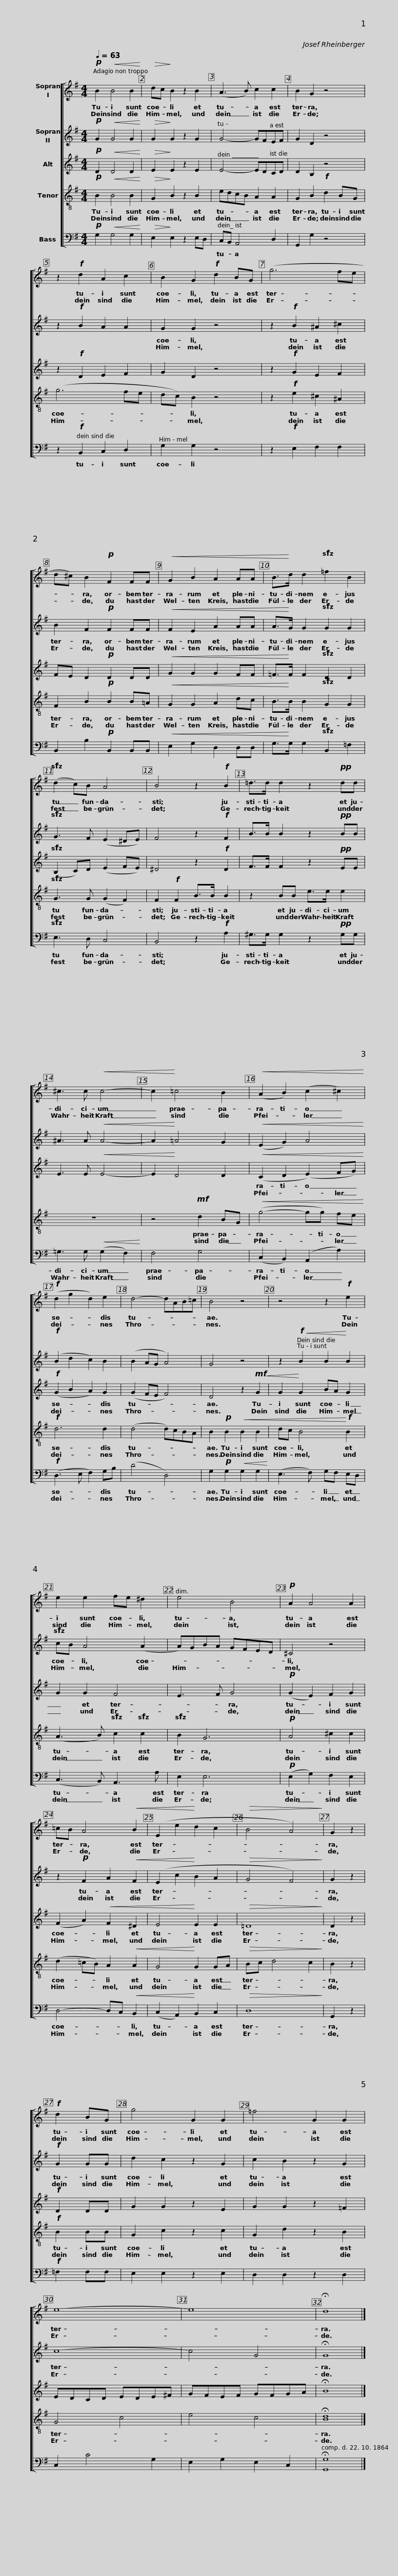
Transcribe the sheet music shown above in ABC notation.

X:1
%%score [ 1 2 3 4 5 ]
L:1/8
Q:1/4=63
M:4/4
I:linebreak $
K:G
V:1 treble
V:2 treble
V:3 treble
V:4 treble-8
V:5 bass
V:1
!p! B2!<(! B4 B2!<)! |!>(! dc!>)! B2 z2 B2 | (A3 B) c2 c2 | B2 G2 z4 | z2!f! d2 A2 c2 |$ %5
 B2 G2!f! d2 BG | (g6 fe | d^c) B2!p! F2 FF |!<(! G2 B2 A2 AA | B>!<)!d d2!sfz! =f2 B2 |$ %10
!sfz! (d2 c)B A4 | B4 z2!f! B2 | =d>d d2 z2!pp! dd | ^c3 c!<(! c4- | c2!<)! =c4 B2 |$ %15
!<(! (A2 B2) (c2 ^c2)!<)! |!f! (d2 g2 d2) e2 | d4- dAB=c | B4 z4 | z4 z2!f! e2 |$ %20
 e2 e2 fe ^d2 | e4 B4 |!p! A2 A4 A2 | =cB A4!<(! B2 | (E2 e2!<)! d2 c2 | %25
!>(! B4 A4)!>)! | G2 z2 |$!f! d2 BG | g4 G2 G2 | =f4 G2 G2 | %30
 e8- | e8 | !fermata!d8 |] %33
V:2
!p! G2!<(! G4 G2!<)! |!>(! G2!>)! G2 z2 G2 | G4- GFEF | G2 D2 z4 | z2!f! B2 A2 A2 |$ %5
 G2 G2 z4 | z2!f! B2 ^A2 ^c2 | B2 F2!p! F2 FF |!<(! F2 E2 A2 AA | A>!<)!G G2!sfz! G2 G2 |$ %10
!sfz! G3 F (E2 ^DE) | F4 z2!f! F2 | B>B B2 z2!pp! BB | ^A3 A!<(! A4- | A2!<)! =A4 G2 |$ %15
!<(! (E2 G2) A4!<)! |!f! (B2 d2 c2) B2 | (B2 AG A4) | G4 z4 | z2!f!!<(! B2 B2!<)! B2 |$ %20
!sfz! cB A4 (A2 | A)GBA GFED | ^C4 z4 | z2!p! F2 A2!<(! F2 | (E2 c2!<)! B2 A2 | %25
!>(! G4 F4)!>)! | G2 z2 |$!f! G2 GG | d2 c2 z2 G2 | c2 B2 z2 G2 | %30
 c8- | c4 G4 | !fermata!G8 |] %33
V:3
!p! D2!<(! D4 D2!<)! |!>(! E2!>)! E2 z2 E2 | E4- EDCD | D2 B,2 z4 | z2!f! D2 E2 F2 |$ %5
 G2 D2 z4 | z2!f! G2 E2 F2 | FE D2!p! D2 DD |!<(! G2 G2 G2 FF | =F>!<)!F F2!sfz! D2 D2 |$ %10
!sfz! (B,2 C)D (E2 FE) | ^D4 z2!f! D2 | F>F F2 z2!pp! EE | E3 E!<(! E4- | E2!<)! D4 D2 |$ %15
!<(! (C2 D2 (E2) FG)!<)! |!f! (G2 B2 A2) G2 | (G2 FE F4) | D4 z2!mf!!<(! G2 | G2!<)! G2 BA G2 |$ %20
 G2 G2 F4 | E3 F G4 |!p! (G2 E2) F2 G2 | (F2 A2)!<(! F2 ^D2 | E4!<)! E2 E2 | %25
!>(! =D8!>)! | D2 z2 |$!f! D2 DD | G2 G2 z2 E2 | G2 G2 z2 =F2 | %30
 EDCD EDE^F | GFEF GFGA | !fermata!B8 |] %33
V:4
!p! B2!<(! B4 B2!<)! |!>(! G2!>)! B2 z2 B2 | edcB A2 A2 | G2 B2!f! d2 BG | (g6 fe |$ %5
 dc) B2 z4 | z2!f! e2 ^c2 ^A2 | F2 B2!p! B2 B=A |!<(! G2 G2 A2 dc | B>!<)!B B2!sfz! G2 G2 |$ %10
!sfz! G3 G (G2 F2) | F2!f! F2 B>B B2 | z2 BB e>e e2 | z8 | z4!mf! d2 BG |$ %15
!<(! (g4- gg) fe!<)! |!f! d6 d2 | (d4 d)cBA | B2!p! B2!<(! B2 B2 | dc B4!<)!!f! B2 |$ %20
 (A3 B)!sfz! c2!sfz! c2 |!sfz! B2 G6 |!p! A4 ^c2 c2 | (d2 =cB) A2!<(! A2 | G4!<)! G2 GA | %25
!>(! Bc d4 c2!>)! | B2 z2 |$!f! B2 BB | G2 c2 z2 c2 | G2 d2 z2 B2 | %30
 G4 c4 | e4 c4 | !fermata![Bd]8 |] %33
V:5
!p! G,2!<(! G,4 G,2!<)! |!>(! E,2!>)! E,2 z2 E,D, | C,B,, A,,4 D,2 | G,,2 G,2 z4 | z2!f! B,,2 C,2 D,2 |$ %5
 G,2 G,2 z4 | z2!f! E,2 F,2 F,2 | B,,2 B,2!p! B,,2 B,,B,, |!<(! E,2 G,2 D,2 D,D, | G,>!<)!G, G,2!sfz! B,,2 =F,2 |$ %10
!sfz! E,3 D, C,4 | B,,4 z2!f! A,2 | ^G,>G, G,2 z2!pp! G,G, | =G,3 G,!<(! (G,2 F,2)!<)! | F,4 G,4 |$ %15
 (C,2 B,,2) (A,,2 A,2) |!f! (D,3 E, F,2) G,B, | (D4 D,4) | G,2!p! G,2!<(! G,2 G,2!<)! | (E,3 F,) G,F, E,D, |$ %20
 (C,3 B,,) A,,3 A, | E,2 E,6 |!p! (E,2 G,2) F,2 E,2 | D,4- D,C,!<(! B,,2 | (C,2 A,,2)!<)! B,,2 C,2 | %25
!>(! D,8!>)! | G,,2 z2 |$!f! =F,2 F,F, | E,2 E,2 z2 E,2 | D,2 D,2 z2 D,2 | %30
 C,2 C4 G,2 | E,2 G,2 E,2 C,2 | !fermata![G,,G,]8 |] %33
